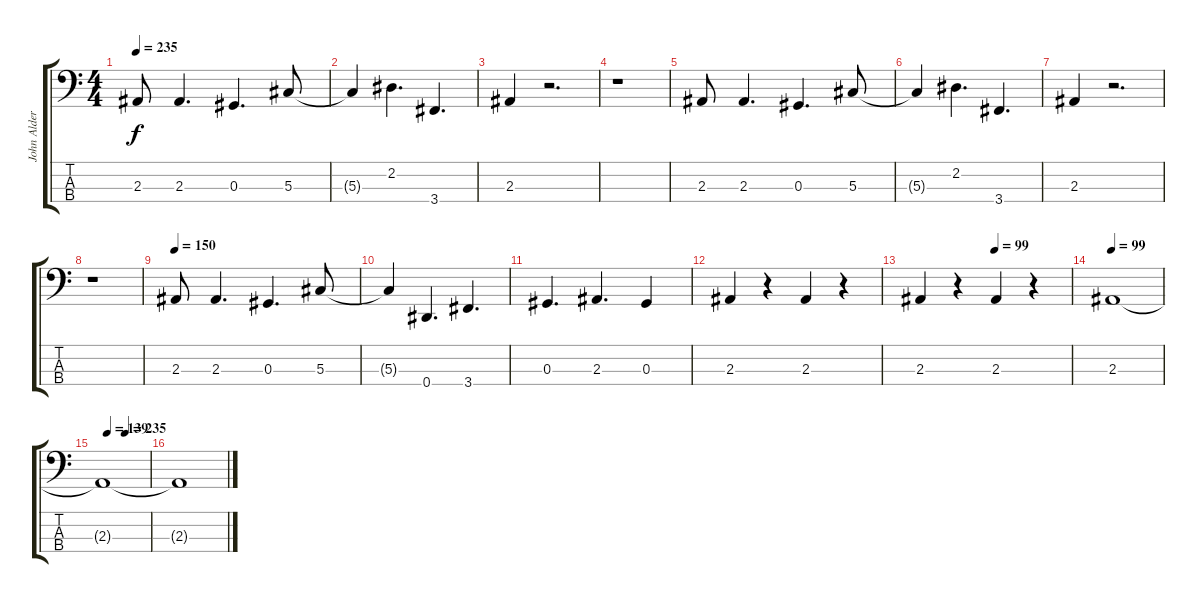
\track ("John Alderete" "John Alder") {instrument electricbassfinger}
\staff {score tabs}
\tuning (Gb2 Db2 Ab1 Eb1) {hide}
\ts (4 4)
\tempo 235
\clef f4
\ks c
2.3.8{dy f} 2.3.4{d} 0.3.4{d} 5.3.8 |
5.3{t}.4 2.2.4{d} 3.4.4{d} |
2.3.4 r.2{d} |
r.1 |
2.3.8 2.3.4{d} 0.3.4{d} 5.3.8 |
5.3{t}.4 2.2.4{d} 3.4.4{d} |
2.3.4 r.2{d} |
r.1 |
\tempo 150
2.3.8 2.3.4{d} 0.3.4{d} 5.3.8 |
5.3{t}.4 0.4.4{d} 3.4.4{d} |
0.3.4{d} 2.3.4{d} 0.3.4 |
2.3.4 r.4 2.3.4 r.4 |
\tempo (99 0.5)
2.3.4 r.4 2.3.4 r.4 |
\tempo 99
2.3.1 |
\tempo (139 0.125)
\tempo (235 0.5)
2.3{t}.1 |
2.3{t}.1
